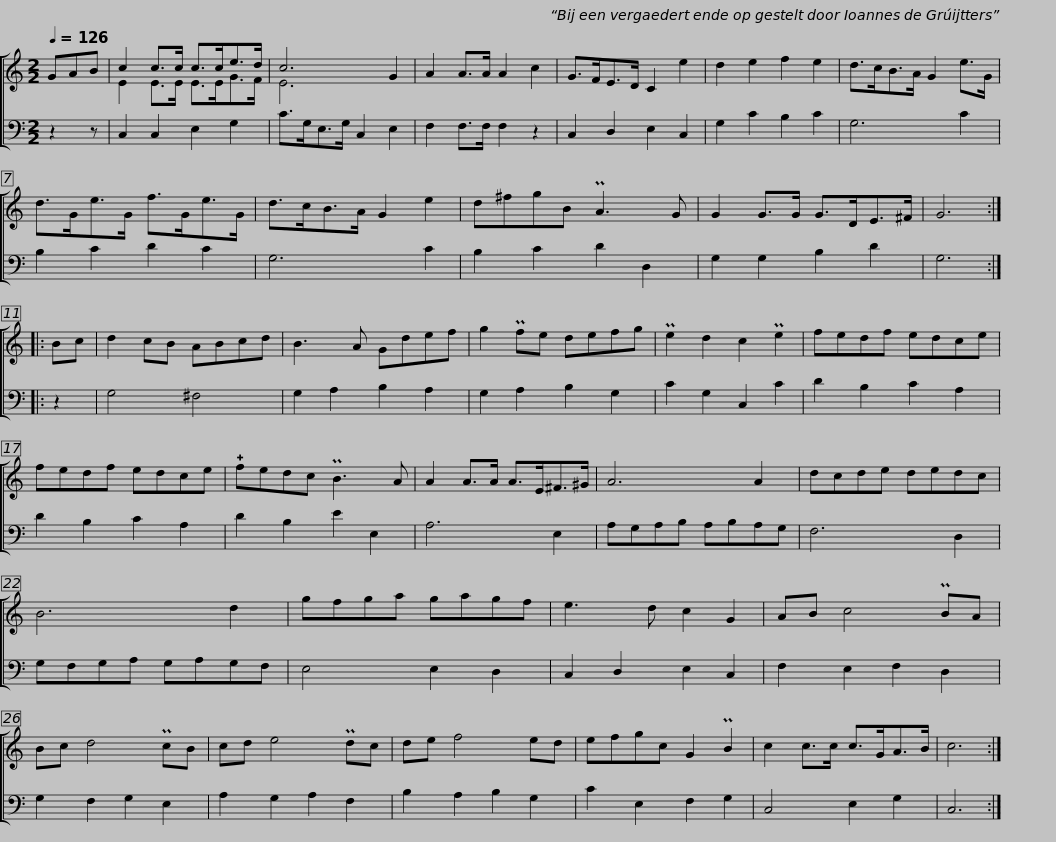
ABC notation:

X:1
%%score [ ( 1 2 ) 3 ]
L:1/8
Q:1/4=126
M:2/2
I:linebreak $
K:C
V:1 treble
V:2 treble
V:3 bass
V:1
 GAB | c2 c>c c>ce>d | c6 G2 | A2 A>A A2 c2 | G>FE>D C2 e2 | %5
 d2 e2 f2 e2 |$ d>cB>A G2 e>G | d>Ge>G f>Ge>G | d>cB>A G2 e2 | d^fgB PA3 G | %10
 G2 G>G G>DE>^F | G6 ::$ Bc | d2 cB ABcd | B3 A Gdef | %15
 g2 Pfe defg | Pe2 d2 c2 Pe2 | fedf edce |$ fedf edce | !plus!fedc PB3 A | %20
 A2 A>A A>E^F>^G | A6 A2 | dcde dedc |$ B6 d2 | gfga gagf | %25
 e3 d c2 G2 | AB c4 PBA | Bc d4 PcB |$ cd e4 Pdc | de f4 ed | %30
 efgc G2 PB2 | c2 c>c c>GA>B | c6 :| %33
V:2
 x3 | E2 E>E E>EG>F | E6 x2 | x8 | x8 | %5
 x8 |$ x8 | x8 | x8 | x8 | %10
 x8 | x6 ::$ x2 | x8 | x8 | %15
 x8 | x8 | x8 |$ x8 | x8 | %20
 x8 | x8 | x8 |$ x8 | x8 | %25
 x8 | x8 | x8 |$ x8 | x8 | %30
 x8 | x8 | x6 :| %33
V:3
 z2 z | C,2 C,2 E,2 G,2 | C>G,E,>G, C,2 E,2 | F,2 F,>F, F,2 z2 | C,2 D,2 E,2 C,2 | %5
 G,2 C2 B,2 C2 |$ G,6 C2 | B,2 C2 D2 C2 | G,6 C2 | B,2 C2 D2 D,2 | %10
 G,2 G,2 B,2 D2 | G,6 ::$ z2 | G,4 ^F,4 | G,2 A,2 B,2 A,2 | %15
 G,2 A,2 B,2 G,2 | C2 G,2 C,2 C2 | D2 B,2 C2 A,2 |$ D2 B,2 C2 A,2 | D2 B,2 E2 E,2 | %20
 A,6 E,2 | A,G,A,B, A,B,A,G, | F,6 D,2 |$ G,F,G,A, G,A,G,F, | E,4 E,2 D,2 | %25
 C,2 D,2 E,2 C,2 | F,2 E,2 F,2 D,2 | G,2 F,2 G,2 E,2 |$ A,2 G,2 A,2 F,2 | B,2 A,2 B,2 G,2 | %30
 C2 E,2 F,2 G,2 | C,4 E,2 G,2 | C,6 :| %33
